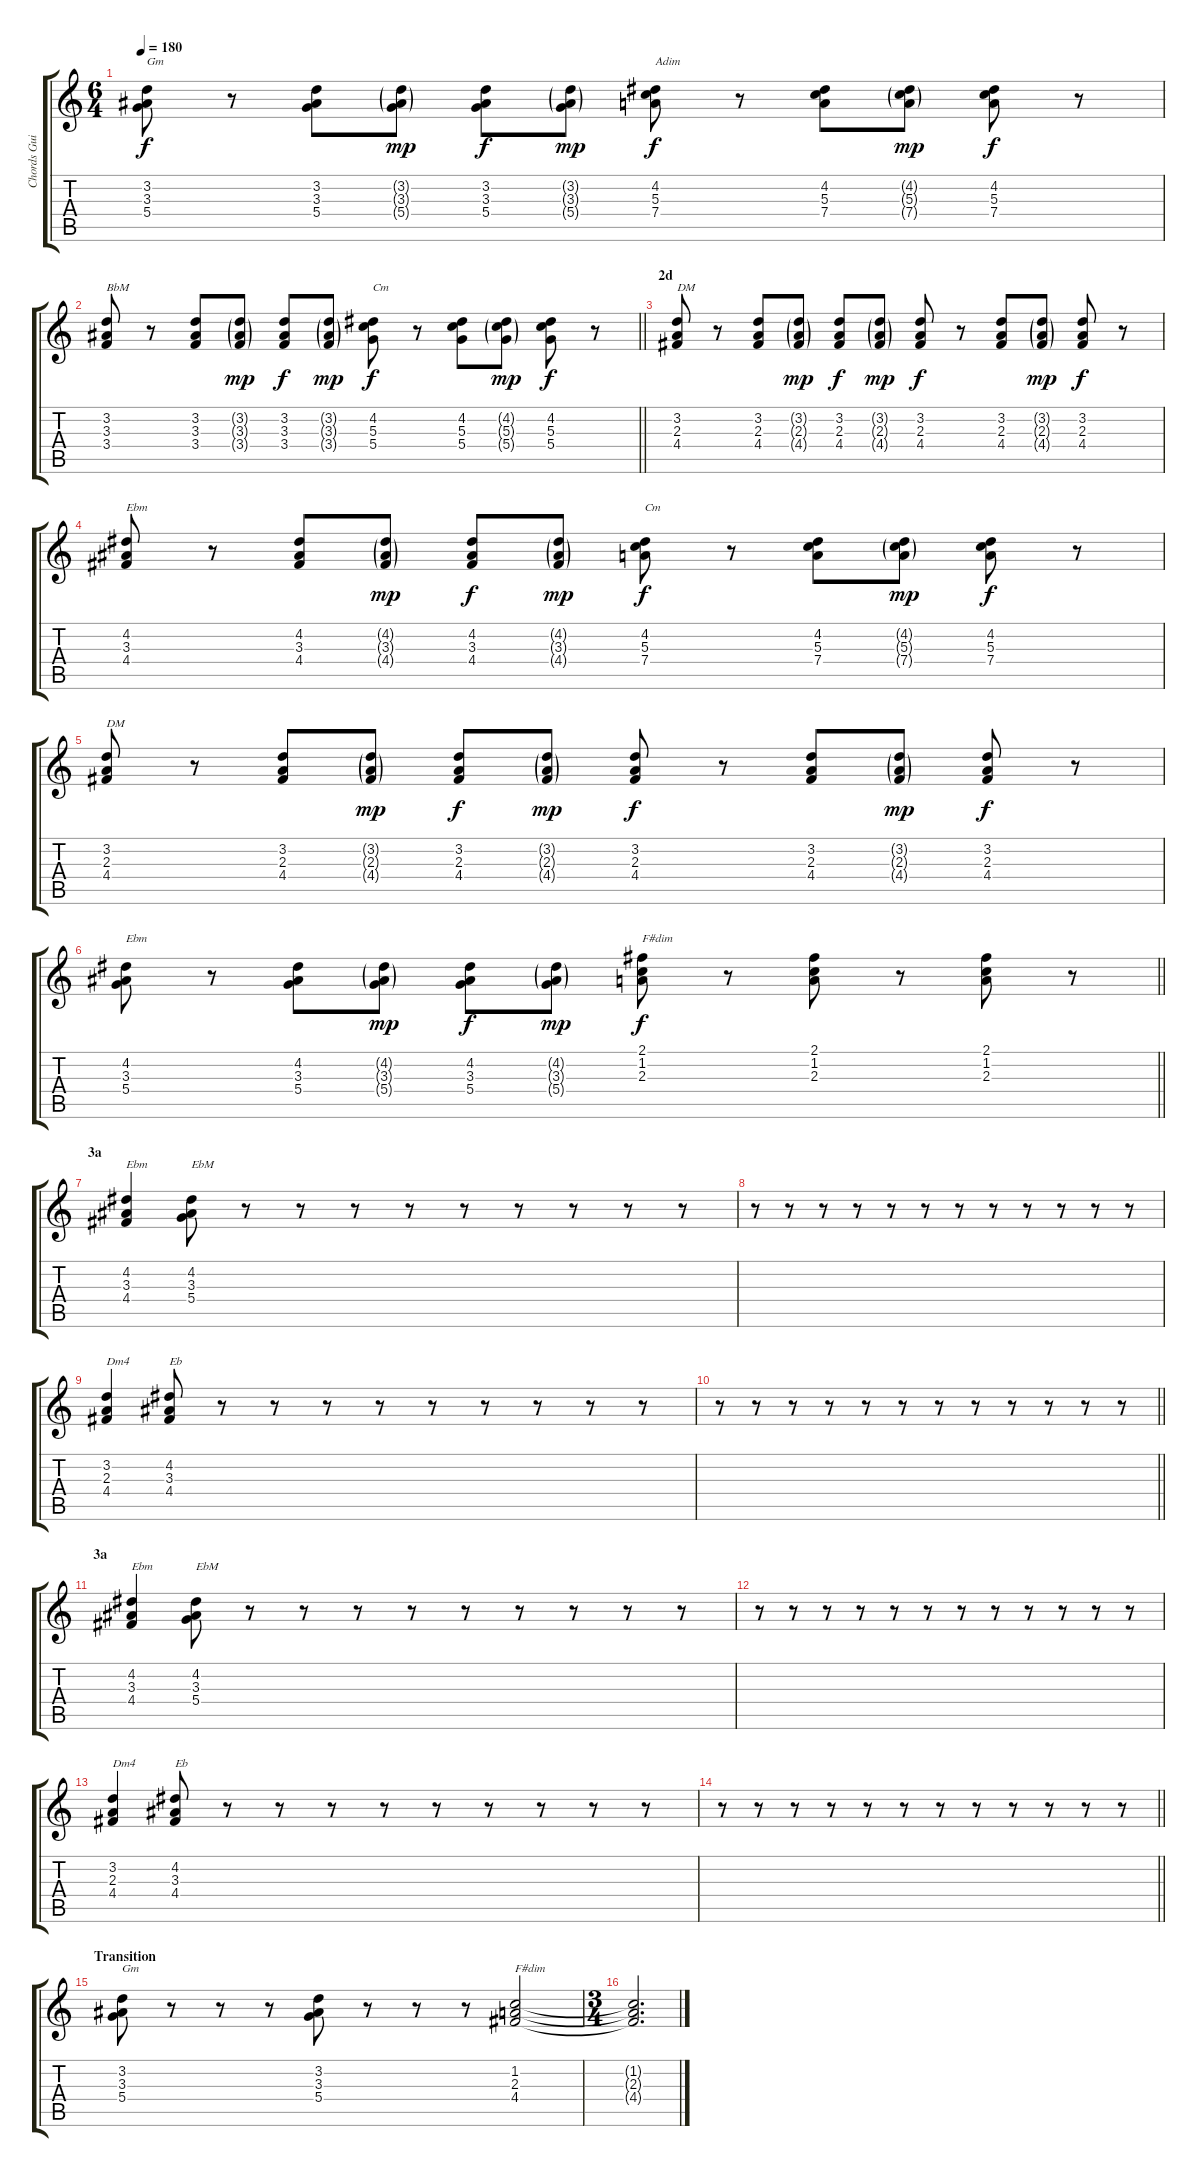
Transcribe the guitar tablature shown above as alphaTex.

\track ("Chords Guitar" "Chords Gui") {instrument acousticguitarnylon}
\staff {score tabs}
\tuning (E4 B3 G3 D3 A2 E2) {hide}
\ts (6 4)
\tempo 180
\clef g2
\ks c
(3.2 3.3 5.4).8{txt "Gm" dy f} r.8 (3.2 3.3 5.4).8 (3.2{g} 3.3{g} 5.4{g}).8{dy mp} (3.2 3.3 5.4).8{dy f} (3.2{g} 3.3{g} 5.4{g}).8{dy mp} (4.2 5.3 7.4).8{txt "Adim" dy f} r.8 (4.2 5.3 7.4).8 (4.2{g} 5.3{g} 7.4{g}).8{dy mp} (4.2 5.3 7.4).8{dy f} r.8 |
\barLineRight lightlight
(3.2 3.3 3.4).8{txt "BbM"} r.8 (3.2 3.3 3.4).8 (3.2{g} 3.3{g} 3.4{g}).8{dy mp} (3.2 3.3 3.4).8{dy f} (3.2{g} 3.3{g} 3.4{g}).8{dy mp} (4.2 5.3 5.4).8{txt "Cm" dy f} r.8 (4.2 5.3 5.4).8 (4.2{g} 5.3{g} 5.4{g}).8{dy mp} (4.2 5.3 5.4).8{dy f} r.8 |
\section ("" "2d")
(3.2 2.3 4.4).8{txt "DM"} r.8 (3.2 2.3 4.4).8 (3.2{g} 2.3{g} 4.4{g}).8{dy mp} (3.2 2.3 4.4).8{dy f} (3.2{g} 2.3{g} 4.4{g}).8{dy mp} (3.2 2.3 4.4).8{dy f} r.8 (3.2 2.3 4.4).8 (3.2{g} 2.3{g} 4.4{g}).8{dy mp} (3.2 2.3 4.4).8{dy f} r.8 |
(4.2 3.3 4.4).8{txt "Ebm"} r.8 (4.2 3.3 4.4).8 (4.2{g} 3.3{g} 4.4{g}).8{dy mp} (4.2 3.3 4.4).8{dy f} (4.2{g} 3.3{g} 4.4{g}).8{dy mp} (4.2 5.3 7.4).8{txt "Cm" dy f} r.8 (4.2 5.3 7.4).8 (4.2{g} 5.3{g} 7.4{g}).8{dy mp} (4.2 5.3 7.4).8{dy f} r.8 |
(3.2 2.3 4.4).8{txt "DM"} r.8 (3.2 2.3 4.4).8 (3.2{g} 2.3{g} 4.4{g}).8{dy mp} (3.2 2.3 4.4).8{dy f} (3.2{g} 2.3{g} 4.4{g}).8{dy mp} (3.2 2.3 4.4).8{dy f} r.8 (3.2 2.3 4.4).8 (3.2{g} 2.3{g} 4.4{g}).8{dy mp} (3.2 2.3 4.4).8{dy f} r.8 |
\barLineRight lightlight
(4.2 3.3 5.4).8{txt "Ebm"} r.8 (4.2 3.3 5.4).8 (4.2{g} 3.3{g} 5.4{g}).8{dy mp} (4.2 3.3 5.4).8{dy f} (4.2{g} 3.3{g} 5.4{g}).8{dy mp} (2.1 1.2 2.3).8{txt "F#dim" dy f} r.8 (2.1 1.2 2.3).8 r.8 (2.1 1.2 2.3).8 r.8 |
\section ("" "3a")
(4.2 3.3 4.4).4{txt "Ebm"} (4.2 3.3 5.4).8{txt "EbM"} r.8 r.8 r.8 r.8 r.8 r.8 r.8 r.8 r.8 |
r.8 r.8 r.8 r.8 r.8 r.8 r.8 r.8 r.8 r.8 r.8 r.8 |
(3.2 2.3 4.4).4{txt "Dm4"} (4.2 3.3 4.4).8{txt "Eb"} r.8 r.8 r.8 r.8 r.8 r.8 r.8 r.8 r.8 |
\barLineRight lightlight
r.8 r.8 r.8 r.8 r.8 r.8 r.8 r.8 r.8 r.8 r.8 r.8 |
\section ("" "3a")
(4.2 3.3 4.4).4{txt "Ebm"} (4.2 3.3 5.4).8{txt "EbM"} r.8 r.8 r.8 r.8 r.8 r.8 r.8 r.8 r.8 |
r.8 r.8 r.8 r.8 r.8 r.8 r.8 r.8 r.8 r.8 r.8 r.8 |
(3.2 2.3 4.4).4{txt "Dm4"} (4.2 3.3 4.4).8{txt "Eb"} r.8 r.8 r.8 r.8 r.8 r.8 r.8 r.8 r.8 |
\barLineRight lightlight
r.8 r.8 r.8 r.8 r.8 r.8 r.8 r.8 r.8 r.8 r.8 r.8 |
\section ("" "Transition ")
(3.2 3.3 5.4).8{txt "Gm"} r.8 r.8 r.8 (3.2 3.3 5.4).8 r.8 r.8 r.8 (1.2 2.3 4.4).2{txt "F#dim"} |
\ts (3 4)
(1.2{t} 2.3{t} 4.4{t}).2{d}
